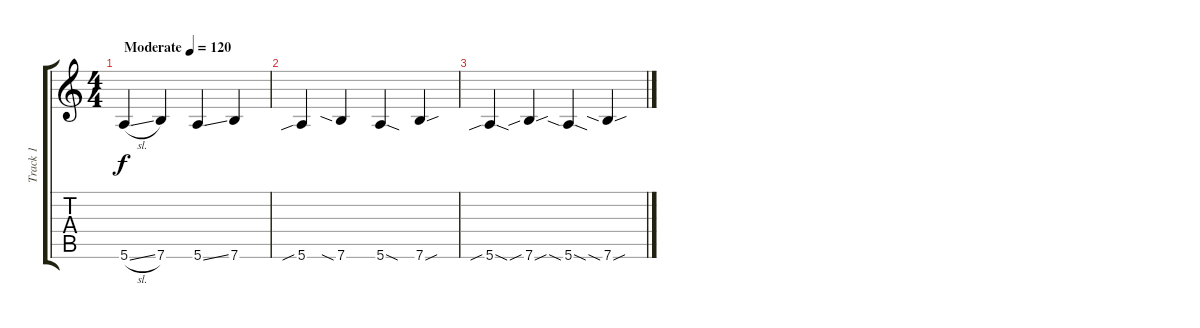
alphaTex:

\track ("Track 1" "Track 1") {instrument acousticguitarsteel}
\staff {score tabs}
\tuning (E4 B3 G3 D3 A2 E2) {hide}
\ts (4 4)
\tempo (120 "Moderate")
\clef g2
\ks c
5.6{sl}.4{dy f instrument acousticguitarsteel} 7.6.4 5.6{ss}.4 7.6.4 |
5.6{sib}.4 7.6{sia}.4 5.6{sod}.4 7.6{sou}.4 |
5.6{sib sod}.4 7.6{sib sou}.4 5.6{sia sod}.4 7.6{sia sou}.4
